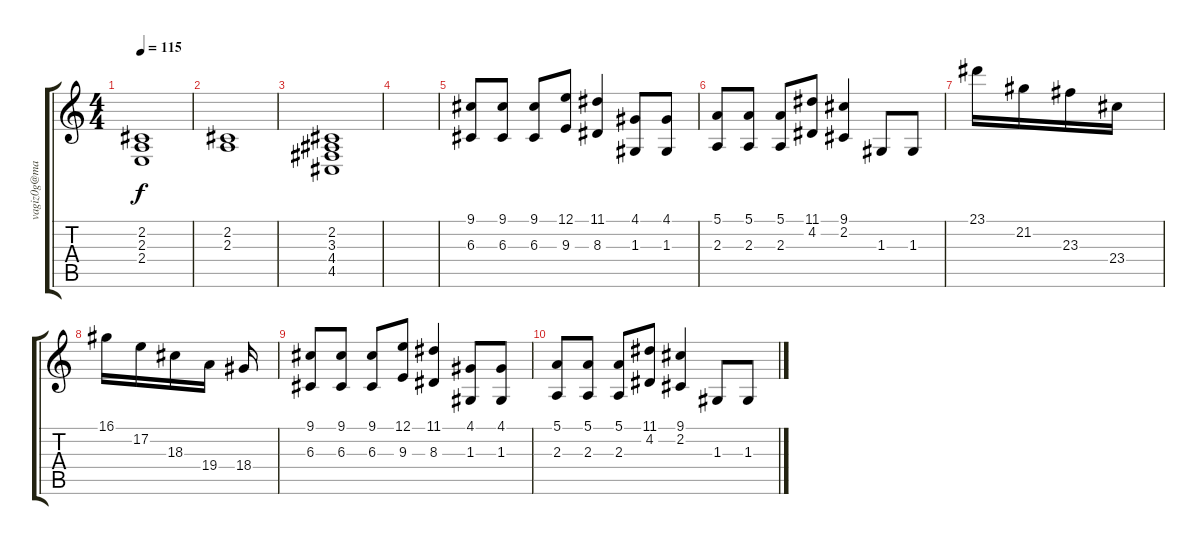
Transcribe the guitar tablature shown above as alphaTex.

\track ("" "vagiz0g@ma") {instrument pad8sweep}
\staff {score tabs}
\tuning (E4 B3 G3 D3 A2 E2) {hide}
\ts (4 4)
\tempo 115
\clef g2
\ks c
(2.2 2.3 2.4).1{dy f} |
(2.2 2.3).1 |
(2.2 3.3 4.4 4.5).1 |
|
(9.1 6.3).8 (9.1 6.3).8 (9.1 6.3).8 (12.1 9.3).8 (11.1 8.3).4 (4.1 1.3).8 (4.1 1.3).8 |
(5.1 2.3).8 (5.1 2.3).8 (5.1 2.3).8 (11.1 4.2).8 (9.1 2.2).4 1.3.8 1.3.8 |
23.1.16 21.2.16 23.3.16 23.4.16 |
16.1.16 17.2.16 18.3.16 19.4.16 18.4.16 |
(9.1 6.3).8 (9.1 6.3).8 (9.1 6.3).8 (12.1 9.3).8 (11.1 8.3).4 (4.1 1.3).8 (4.1 1.3).8 |
(5.1 2.3).8 (5.1 2.3).8 (5.1 2.3).8 (11.1 4.2).8 (9.1 2.2).4 1.3.8 1.3.8
